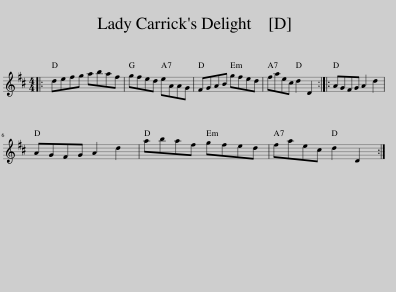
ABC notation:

X:1
L:1/8
M:4/4
I:linebreak $
K:D
V:1 treble
V:1
|: defg abaf | gfed eAAG | FGAB gfed | faec d2 D2 :: AGFG A2 d2 |$ %5
 AGFG A2 d2 | abaf gfed | faec d2 D2 :| %8
